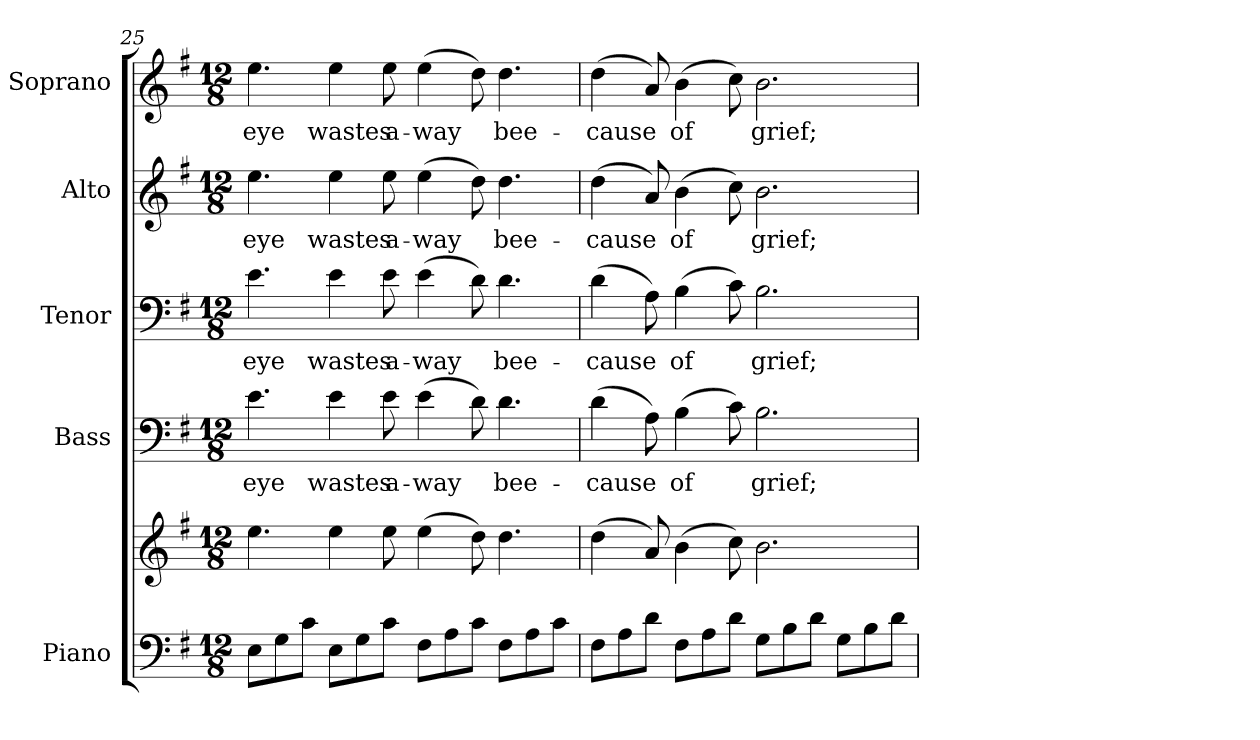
**kern	**kern	**kern	**text	**kern	**text	**kern	**text	**kern	**text
*part5	*part5	*part4	*part4	*part3	*part3	*part2	*part2	*part1	*part1
*staff6	*staff5	*staff4	*staff4	*staff3	*staff3	*staff2	*staff2	*staff1	*staff1
*I"Piano	*	*I"Bass	*	*I"Tenor	*	*I"Alto	*	*I"Soprano	*
*I'Pno.	*	*I'B.	*	*I'T.	*	*I'A.	*	*I'S.	*
!!LO:PB:g=z
*clefF4	*clefG2	*clefF4	*	*clefF4	*	*clefG2	*	*clefG2	*
*k[f#]	*k[f#]	*k[f#]	*	*k[f#]	*	*k[f#]	*	*k[f#]	*
*G:	*G:	*G:	*	*G:	*	*G:	*	*G:	*
*M12/8	*M12/8	*M12/8	*	*M12/8	*	*M12/8	*	*M12/8	*
=25	=25	=25	=25	=25	=25	=25	=25	=25	=25
!	!	!	!LO:LY:b:color=#000000	!	!	!	!	!	!
!	!	!	!	!	!LO:LY:b:color=#000000	!	!	!	!
!	!	!	!	!	!	!	!LO:LY:b:color=#000000	!	!
!	!	!	!	!	!	!	!	!	!LO:LY:b:color=#000000
8Ei\L	4.eei\	4.ei\	eye	4.ei\	eye	4.eei\	eye	4.eei\	eye
8Gi\	.	.	.	.	.	.	.	.	.
8ci\J	.	.	.	.	.	.	.	.	.
!	!	!	!LO:LY:b:color=#000000	!	!	!	!	!	!
!	!	!	!	!	!LO:LY:b:color=#000000	!	!	!	!
!	!	!	!	!	!	!	!LO:LY:b:color=#000000	!	!
!	!	!	!	!	!	!	!	!	!LO:LY:b:color=#000000
8Ei\L	4eei\	4ei\	wastes	4ei\	wastes	4eei\	wastes	4eei\	wastes
8Gi\	.	.	.	.	.	.	.	.	.
!	!	!	!LO:LY:b:color=#000000	!	!	!	!	!	!
!	!	!	!	!	!LO:LY:b:color=#000000	!	!	!	!
!	!	!	!	!	!	!	!LO:LY:b:color=#000000	!	!
!	!	!	!	!	!	!	!	!	!LO:LY:b:color=#000000
8ci\J	8eei\	8ei\	a-	8ei\	a-	8eei\	a-	8eei\	a-
!	!	!	!LO:LY:b:color=#000000	!	!	!	!	!	!
!	!	!	!	!	!LO:LY:b:color=#000000	!	!	!	!
!	!	!	!	!	!	!	!LO:LY:b:color=#000000	!	!
!	!	!	!	!	!	!	!	!	!LO:LY:b:color=#000000
8F#i\L	(4eei\	(4ei\	-way	(4ei\	-way	(4eei\	-way	(4eei\	-way
8Ai\	.	.	.	.	.	.	.	.	.
8ci\J	8ddi\)	8di\)	.	8di\)	.	8ddi\)	.	8ddi\)	.
!	!	!	!LO:LY:b:color=#000000	!	!	!	!	!	!
!	!	!	!	!	!LO:LY:b:color=#000000	!	!	!	!
!	!	!	!	!	!	!	!LO:LY:b:color=#000000	!	!
!	!	!	!	!	!	!	!	!	!LO:LY:b:color=#000000
8F#i\L	4.ddi\	4.di\	bee-	4.di\	bee-	4.ddi\	bee-	4.ddi\	bee-
8Ai\	.	.	.	.	.	.	.	.	.
8ci\J	.	.	.	.	.	.	.	.	.
=26	=26	=26	=26	=26	=26	=26	=26	=26	=26
!	!	!	!LO:LY:b:color=#000000	!	!	!	!	!	!
!	!	!	!	!	!LO:LY:b:color=#000000	!	!	!	!
!	!	!	!	!	!	!	!LO:LY:b:color=#000000	!	!
!	!	!	!	!	!	!	!	!	!LO:LY:b:color=#000000
8F#i\L	(4ddi\	(4di\	-cause	(4di\	-cause	(4ddi\	-cause	(4ddi\	-cause
8Ai\	.	.	.	.	.	.	.	.	.
8di\J	8ai/)	8Ai\)	.	8Ai\)	.	8ai/)	.	8ai/)	.
!	!	!	!LO:LY:b:color=#000000	!	!	!	!	!	!
!	!	!	!	!	!LO:LY:b:color=#000000	!	!	!	!
!	!	!	!	!	!	!	!LO:LY:b:color=#000000	!	!
!	!	!	!	!	!	!	!	!	!LO:LY:b:color=#000000
8F#i\L	(4bi\	(4Bi\	of	(4Bi\	of	(4bi\	of	(4bi\	of
8Ai\	.	.	.	.	.	.	.	.	.
8di\J	8cci\)	8ci\)	.	8ci\)	.	8cci\)	.	8cci\)	.
!	!	!	!LO:LY:b:color=#000000	!	!	!	!	!	!
!	!	!	!	!	!LO:LY:b:color=#000000	!	!	!	!
!	!	!	!	!	!	!	!LO:LY:b:color=#000000	!	!
!	!	!	!	!	!	!	!	!	!LO:LY:b:color=#000000
8Gi\L	2.bi\	2.Bi\	grief;	2.Bi\	grief;	2.bi\	grief;	2.bi\	grief;
8Bi\	.	.	.	.	.	.	.	.	.
8di\J	.	.	.	.	.	.	.	.	.
8Gi\L	.	.	.	.	.	.	.	.	.
8Bi\	.	.	.	.	.	.	.	.	.
8di\J	.	.	.	.	.	.	.	.	.
=	=	=	=	=	=	=	=	=	=
*-	*-	*-	*-	*-	*-	*-	*-	*-	*-
